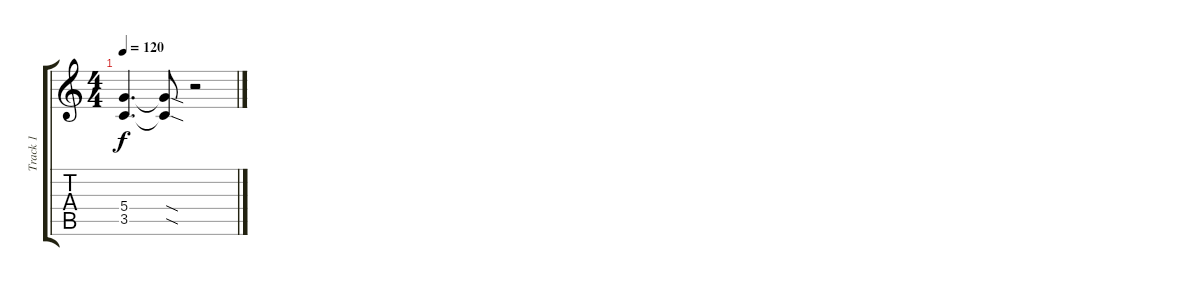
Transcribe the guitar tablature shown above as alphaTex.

\track ("Track 1" "Track 1") {instrument overdrivenguitar}
\staff {score tabs}
\tuning (E4 B3 G3 D3 A2 E2) {hide}
\ts (4 4)
\tempo 120
\clef g2
\ks c
(5.4 3.5).4{d dy f} (5.4{sod t} 3.5{sod t}).8 r.2
